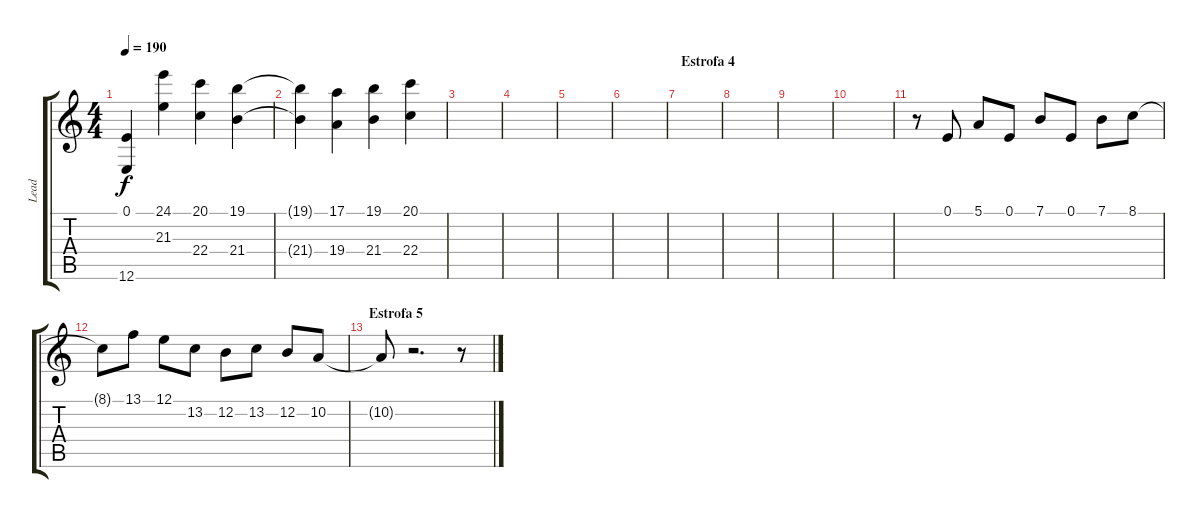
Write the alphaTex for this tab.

\track ("Lead" "Lead") {instrument lead2sawtooth}
\staff {score tabs}
\tuning (E4 B3 G3 D3 A2 E2) {hide}
\ts (4 4)
\tempo 190
\clef g2
\ks c
(0.1 12.6).4{dy f} (24.1 21.3).4 (20.1 22.4).4 (19.1 21.4).4 |
(19.1{t} 21.4{t}).4 (17.1 19.4).4 (19.1 21.4).4 (20.1 22.4).4 |
|
|
|
|
\section ("" "Estrofa 4")
|
|
|
|
r.8{volume 11 balance 8} 0.1.8 5.1.8 0.1.8 7.1.8 0.1.8 7.1.8 8.1.8 |
8.1{t}.8 13.1.8 12.1.8 13.2.8 12.2.8 13.2.8 12.2.8 10.2.8 |
\section ("" "Estrofa 5")
10.2{t}.8 r.2{d} r.8
